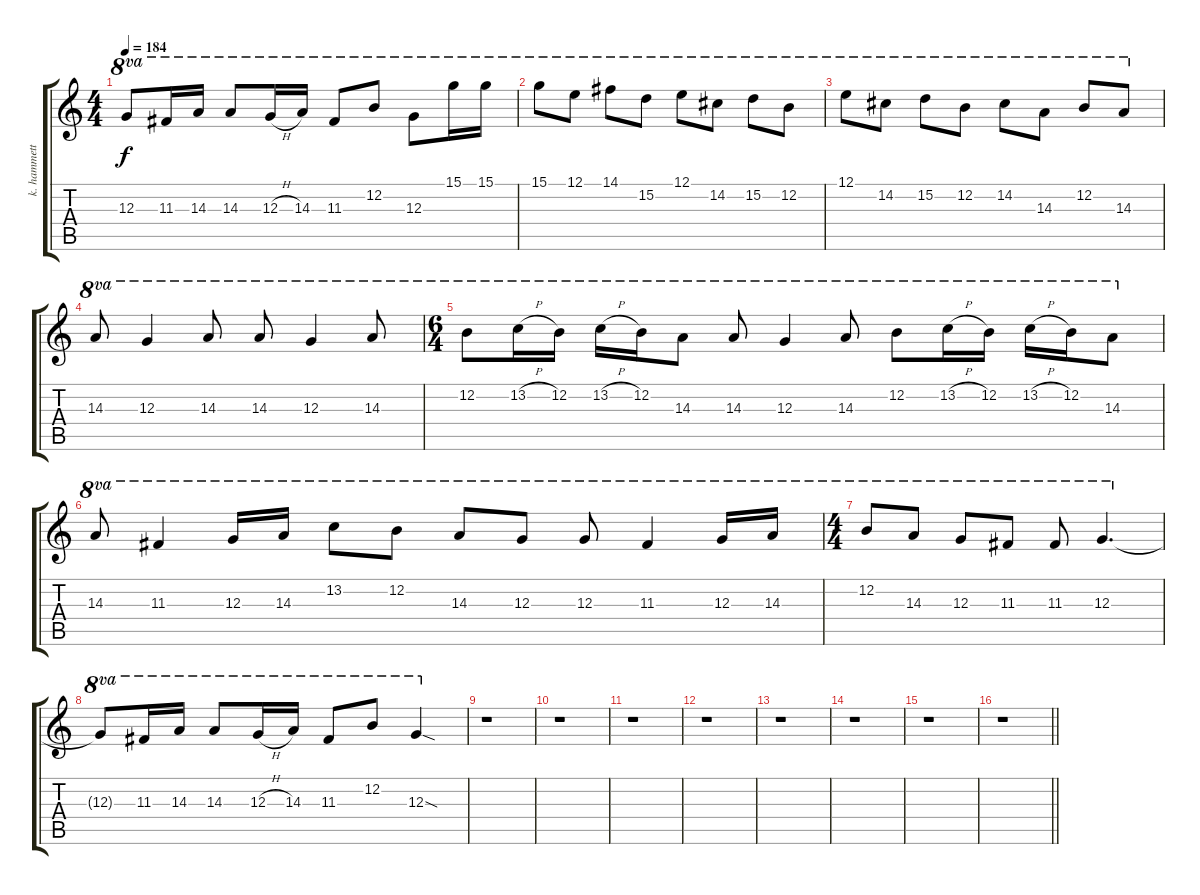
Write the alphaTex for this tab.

\track ("k. hammett - lead guitar" "k. hammett") {instrument distortionguitar}
\staff {score tabs}
\tuning (E4 B3 G3 D3 A2 E2) {hide}
\ts (4 4)
\tempo 184
\clef g2
\ks c
12.3{t}.8{ot 8va dy f} 11.3.16{ot 8va} 14.3.16{ot 8va} 14.3.8{ot 8va} 12.3{h}.16{ot 8va} 14.3.16{ot 8va} 11.3.8{ot 8va} 12.2.8{ot 8va} 12.3.8{ot 8va} 15.1.16{ot 8va} 15.1.16{ot 8va} |
15.1.8{ot 8va} 12.1.8{ot 8va} 14.1.8{ot 8va} 15.2.8{ot 8va} 12.1.8{ot 8va} 14.2.8{ot 8va} 15.2.8{ot 8va} 12.2.8{ot 8va} |
12.1.8{ot 8va} 14.2.8{ot 8va} 15.2.8{ot 8va} 12.2.8{ot 8va} 14.2.8{ot 8va} 14.3.8{ot 8va} 12.2.8{ot 8va} 14.3.8{ot 8va} |
14.3.8{ot 8va} 12.3.4{ot 8va} 14.3.8{ot 8va} 14.3.8{ot 8va} 12.3.4{ot 8va} 14.3.8{ot 8va} |
\ts (6 4)
12.2.8{ot 8va} 13.2{h}.16{ot 8va} 12.2.16{ot 8va} 13.2{h}.16{ot 8va} 12.2.16{ot 8va} 14.3.8{ot 8va} 14.3.8{ot 8va} 12.3.4{ot 8va} 14.3.8{ot 8va} 12.2.8{ot 8va} 13.2{h}.16{ot 8va} 12.2.16{ot 8va} 13.2{h}.16{ot 8va} 12.2.16{ot 8va} 14.3.8{ot 8va} |
14.3.8{ot 8va} 11.3.4{ot 8va} 12.3.16{ot 8va} 14.3.16{ot 8va} 13.2.8{ot 8va} 12.2.8{ot 8va} 14.3.8{ot 8va} 12.3.8{ot 8va} 12.3.8{ot 8va} 11.3.4{ot 8va} 12.3.16{ot 8va} 14.3.16{ot 8va} |
\ts (4 4)
12.2.8{ot 8va} 14.3.8{ot 8va} 12.3.8{ot 8va} 11.3.8{ot 8va} 11.3.8{ot 8va} 12.3.4{d ot 8va} |
12.3{t}.8{ot 8va} 11.3.16{ot 8va} 14.3.16{ot 8va} 14.3.8{ot 8va} 12.3{h}.16{ot 8va} 14.3.16{ot 8va} 11.3.8{ot 8va} 12.2.8{ot 8va} 12.3{sod}.4{ot 8va} |
r.1{volume 0} |
r.1 |
r.1 |
r.1 |
r.1 |
r.1 |
r.1 |
\barLineRight lightlight
r.1
